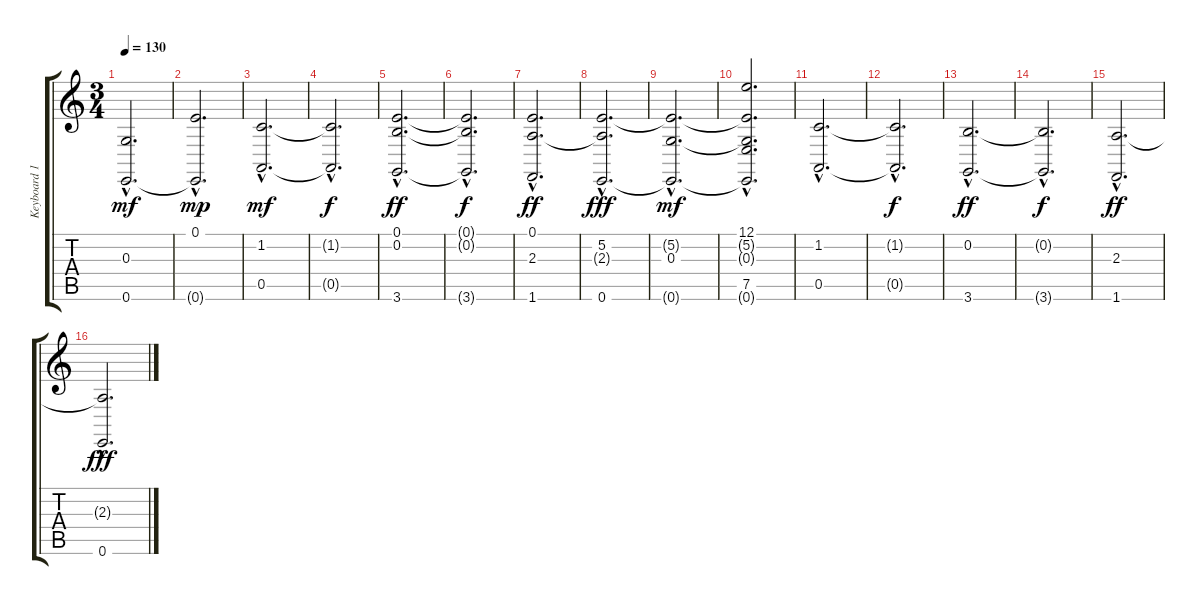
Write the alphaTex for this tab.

\track ("Keyboard 1" "Keyboard 1") {instrument stringensemble1}
\staff {score tabs}
\tuning (E4 B3 G3 D3 A2 E2) {hide}
\ts (3 4)
\tempo 130
\clef g2
\ks c
(0.3{hac} 0.6{hac t}).2{d dy mf} |
(0.1{hac} 0.6{hac t}).2{d dy mp} |
(1.2{hac} 0.5{hac}).2{d dy mf volume 14} |
(1.2{hac t} 0.5{hac t}).2{d dy f} |
(0.1{hac} 0.2{hac} 3.6{hac}).2{d dy ff} |
(0.1{hac t} 0.2{hac t} 3.6{hac t}).2{d dy f} |
(0.1{hac} 2.3{hac} 1.6{hac}).2{d dy ff} |
(5.2{hac} 2.3{hac t} 0.6{hac}).2{d dy fff} |
(5.2{hac t} 0.3{hac} 0.6{hac t}).2{d dy mf} |
(12.1{hac} 5.2{hac t} 0.3{hac t} 7.5{hac} 0.6{hac t}).2{d} |
(1.2{hac} 0.5{hac}).2{d volume 15 balance 0} |
(1.2{hac t} 0.5{hac t}).2{d dy f} |
(0.2{hac} 3.6{hac}).2{d dy ff} |
(0.2{hac t} 3.6{hac t}).2{d dy f} |
(2.3{hac} 1.6{hac}).2{d dy ff} |
(2.3{hac t} 0.6{hac}).2{d dy fff}
